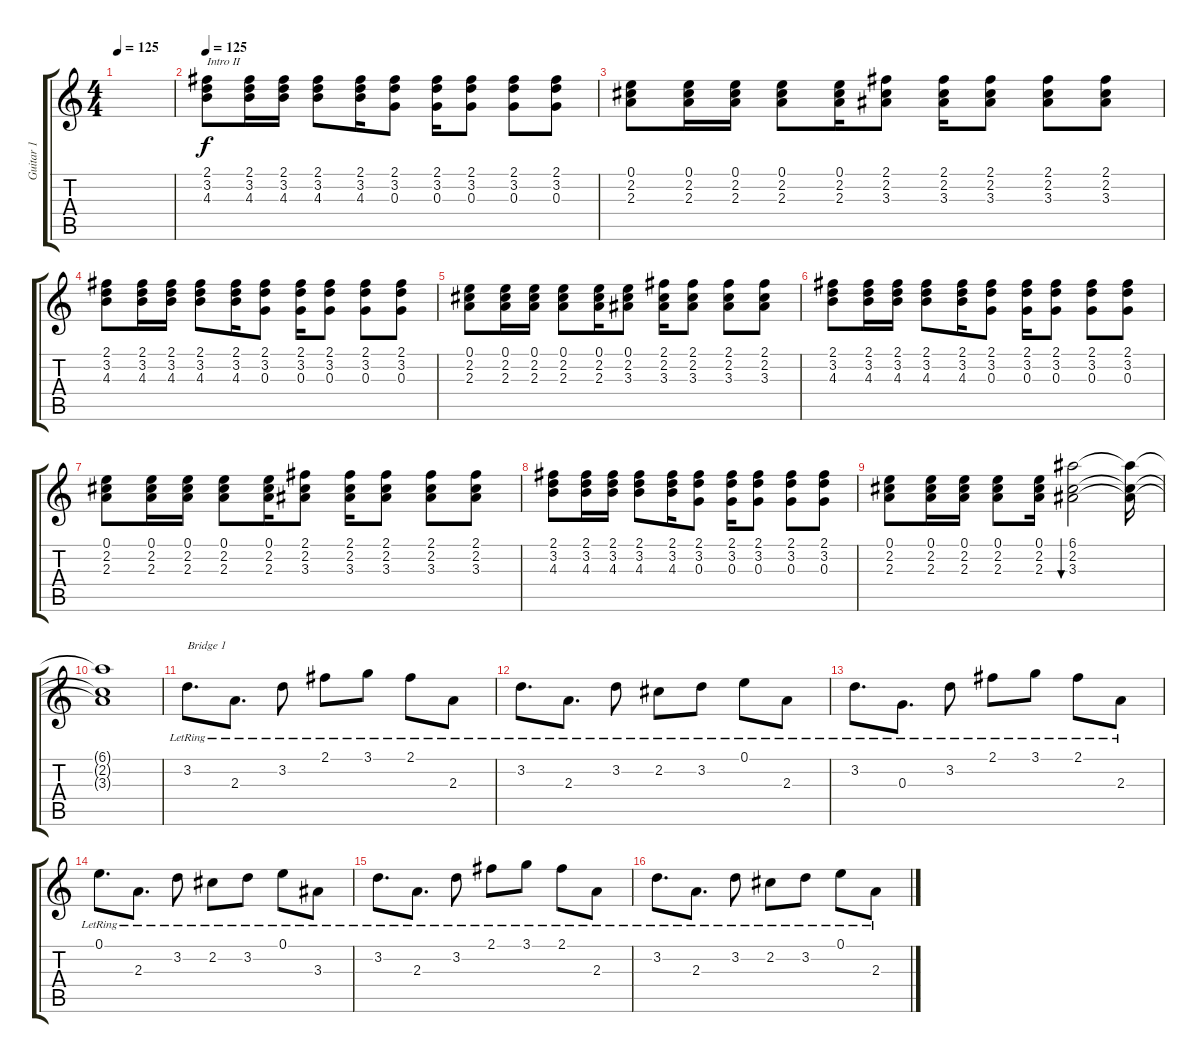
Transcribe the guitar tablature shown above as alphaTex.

\track ("Guitar 1" "Guitar 1") {instrument electricguitarclean}
\staff {score tabs}
\tuning (E4 B3 G3 D3 A2 E2) {hide}
\ts (4 4)
\tempo 125
\clef g2
\ks c
|
\tempo 125
(2.1 3.2 4.3).8{txt "Intro II"} (2.1 3.2 4.3).16 (2.1 3.2 4.3).16 (2.1 3.2 4.3).8 (2.1 3.2 4.3).16 (2.1 3.2 0.3).8 (2.1 3.2 0.3).16 (2.1 3.2 0.3).8 (2.1 3.2 0.3).8 (2.1 3.2 0.3).8 |
(0.1 2.2 2.3).8 (0.1 2.2 2.3).16 (0.1 2.2 2.3).16 (0.1 2.2 2.3).8 (0.1 2.2 2.3).16 (2.1 2.2 3.3).8 (2.1 2.2 3.3).16 (2.1 2.2 3.3).8 (2.1 2.2 3.3).8 (2.1 2.2 3.3).8 |
(2.1 3.2 4.3).8 (2.1 3.2 4.3).16 (2.1 3.2 4.3).16 (2.1 3.2 4.3).8 (2.1 3.2 4.3).16 (2.1 3.2 0.3).8 (2.1 3.2 0.3).16 (2.1 3.2 0.3).8 (2.1 3.2 0.3).8 (2.1 3.2 0.3).8 |
(0.1 2.2 2.3).8 (0.1 2.2 2.3).16 (0.1 2.2 2.3).16 (0.1 2.2 2.3).8 (0.1 2.2 2.3).16 (0.1 2.2 3.3).8 (2.1 2.2 3.3).16 (2.1 2.2 3.3).8 (2.1 2.2 3.3).8 (2.1 2.2 3.3).8 |
(2.1 3.2 4.3).8 (2.1 3.2 4.3).16 (2.1 3.2 4.3).16 (2.1 3.2 4.3).8 (2.1 3.2 4.3).16 (2.1 3.2 0.3).8 (2.1 3.2 0.3).16 (2.1 3.2 0.3).8 (2.1 3.2 0.3).8 (2.1 3.2 0.3).8 |
(0.1 2.2 2.3).8 (0.1 2.2 2.3).16 (0.1 2.2 2.3).16 (0.1 2.2 2.3).8 (0.1 2.2 2.3).16 (2.1 2.2 3.3).8 (2.1 2.2 3.3).16 (2.1 2.2 3.3).8 (2.1 2.2 3.3).8 (2.1 2.2 3.3).8 |
(2.1 3.2 4.3).8 (2.1 3.2 4.3).16 (2.1 3.2 4.3).16 (2.1 3.2 4.3).8 (2.1 3.2 4.3).16 (2.1 3.2 0.3).8 (2.1 3.2 0.3).16 (2.1 3.2 0.3).8 (2.1 3.2 0.3).8 (2.1 3.2 0.3).8 |
(0.1 2.2 2.3).8 (0.1 2.2 2.3).16 (0.1 2.2 2.3).16 (0.1 2.2 2.3).8 (0.1 2.2 2.3).16 (6.1 2.2 3.3).2{bu 120} (6.1{t} 2.2{t} 3.3{t}).16 |
(6.1{t} 2.2{t} 3.3{t}).1 |
3.2{lr}.8{d txt "Bridge 1" instrument electricguitarclean} 2.3{lr}.8{d} 3.2{lr}.8 2.1{lr}.8 3.1{lr}.8 2.1{lr}.8 2.3{lr}.8 |
3.2{lr}.8{d} 2.3{lr}.8{d} 3.2{lr}.8 2.2{lr}.8 3.2{lr}.8 0.1{lr}.8 2.3{lr}.8 |
3.2{lr}.8{d} 0.3{lr}.8{d} 3.2{lr}.8 2.1{lr}.8 3.1{lr}.8 2.1{lr}.8 2.3{lr}.8 |
0.1{lr}.8{d} 2.3{lr}.8{d} 3.2{lr}.8 2.2{lr}.8 3.2{lr}.8 0.1{lr}.8 3.3{lr}.8 |
3.2{lr}.8{d} 2.3{lr}.8{d} 3.2{lr}.8 2.1{lr}.8 3.1{lr}.8 2.1{lr}.8 2.3{lr}.8 |
3.2{lr}.8{d} 2.3{lr}.8{d} 3.2{lr}.8 2.2{lr}.8 3.2{lr}.8 0.1{lr}.8 2.3{lr}.8
